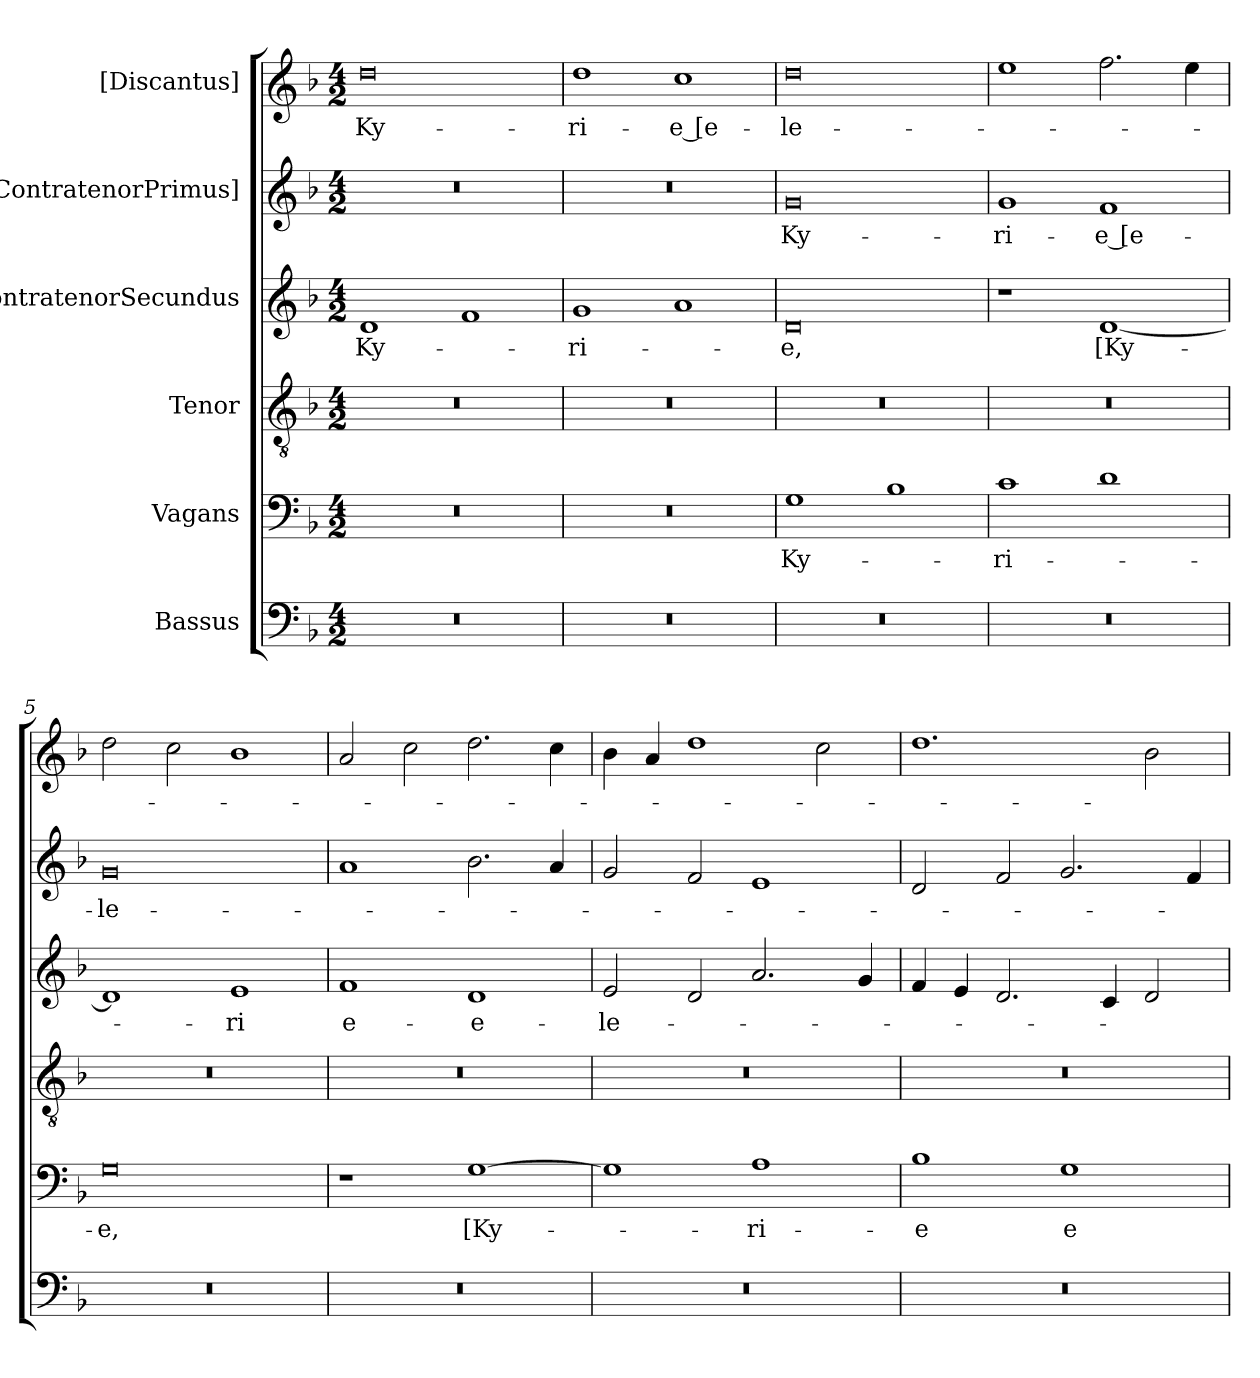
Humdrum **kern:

**kern	**kern	**text	**kern	**kern	**text	**kern	**text	**kern	**text
*part6	*part5	*part5	*part4	*part3	*part3	*part2	*part2	*part1	*part1
*staff6	*staff5	*staff5	*staff4	*staff3	*staff3	*staff2	*staff2	*staff1	*staff1
*I"Bassus	*I"Vagans	*	*I"Tenor	*I"ContratenorSecundus	*	*I"[ContratenorPrimus]	*	*I"[Discantus]	*
*clefF4	*clefF4	*	*clefGv2	*clefG2	*	*clefG2	*	*clefG2	*
*k[b-]	*k[b-]	*	*k[b-]	*k[b-]	*	*k[b-]	*	*k[b-]	*
*M4/2	*M4/2	*	*M4/2	*M4/2	*	*M4/2	*	*M4/2	*
=1	=1	=1	=1	=1	=1	=1	=1	=1	=1
0r	0r	.	0r	1d/	Ky-	0r	.	0dd\	Ky-
.	.	.	.	1f/	.	.	.	.	.
=2	=2	=2	=2	=2	=2	=2	=2	=2	=2
0r	0r	.	0r	1g/	-ri-	0r	.	1dd\	-ri-
.	.	.	.	1a/	.	.	.	1cc\	-e [e-
=3	=3	=3	=3	=3	=3	=3	=3	=3	=3
0r	1G\	Ky-	0r	0d/	-e,	0g/	Ky-	0dd\	-le-
.	1B-\	.	.	.	.	.	.	.	.
=4	=4	=4	=4	=4	=4	=4	=4	=4	=4
0r	1c\	-ri-	0r	1r	.	1g/	-ri-	1ee\	.
.	1d\	.	.	[1d/	[Ky-	1f/	-e [e-	2.ff\	.
.	.	.	.	.	.	.	.	4ee\	.
=5	=5	=5	=5	=5	=5	=5	=5	=5	=5
0r	0G\	-e,	0r	1d/]	.	0g/	-le-	2dd\	.
.	.	.	.	.	.	.	.	2cc\	.
.	.	.	.	1e/	-ri	.	.	1b-\	.
=6	=6	=6	=6	=6	=6	=6	=6	=6	=6
0r	1r	.	0r	1f/	e-	1a/	.	2a/	.
.	.	.	.	.	.	.	.	2cc\	.
.	[1G\	[Ky-	.	1d/	e-	2.b-\	.	2.dd\	.
.	.	.	.	.	.	4a/	.	4cc\	.
=7	=7	=7	=7	=7	=7	=7	=7	=7	=7
0r	1G\]	.	0r	2e/	-le-	2g/	.	4b-\	.
.	.	.	.	.	.	.	.	4a/	.
.	.	.	.	2d/	.	2f/	.	1dd\	.
.	1A\	-ri-	.	2.a/	.	1e/	.	.	.
.	.	.	.	.	.	.	.	2cc\	.
.	.	.	.	4g/	.	.	.	.	.
=8	=8	=8	=8	=8	=8	=8	=8	=8	=8
0r	1B-\	-e	0r	4f/	.	2d/	.	1.dd\	.
.	.	.	.	4e/	.	.	.	.	.
.	.	.	.	2.d/	.	2f/	.	.	.
.	1G\	e-	.	.	.	2.g/	.	.	.
.	.	.	.	4c/	.	.	.	.	.
.	.	.	.	2d/	.	.	.	2b-\	.
.	.	.	.	.	.	4f/	.	.	.
=	=	=	=	=	=	=	=	=	=
*-	*-	*-	*-	*-	*-	*-	*-	*-	*-
